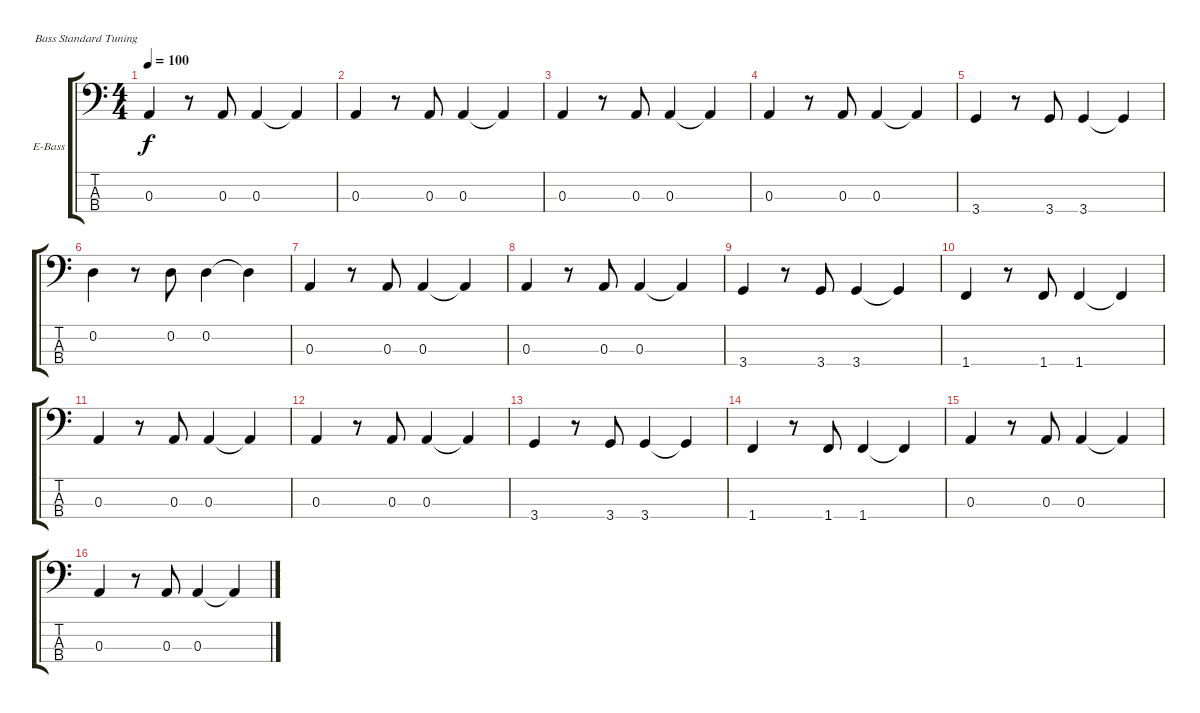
\defaultSystemsLayout 4
\bracketExtendMode groupsimilarinstruments
\firstSystemTrackNameOrientation horizontal
\otherSystemsTrackNameOrientation horizontal
\track ("Electric Bass" "E-Bass") {instrument electricbassfinger}
\staff {score tabs}
\tuning (G2 D2 A1 E1)
\ts (4 4)
\tempo 100
\clef f4
\ks c
0.3.4{dy f} r.8 0.3.8 0.3.4 0.3{t}.4 |
0.3.4 r.8 0.3.8 0.3.4 0.3{t}.4 |
0.3.4 r.8 0.3.8 0.3.4 0.3{t}.4 |
0.3.4 r.8 0.3.8 0.3.4 0.3{t}.4 |
3.4.4 r.8 3.4.8 3.4.4 3.4{t}.4 |
0.2.4 r.8 0.2.8 0.2.4 0.2{t}.4 |
0.3.4 r.8 0.3.8 0.3.4 0.3{t}.4 |
0.3.4 r.8 0.3.8 0.3.4 0.3{t}.4 |
3.4.4 r.8 3.4.8 3.4.4 3.4{t}.4 |
1.4.4 r.8 1.4.8 1.4.4 1.4{t}.4 |
0.3.4 r.8 0.3.8 0.3.4 0.3{t}.4 |
0.3.4 r.8 0.3.8 0.3.4 0.3{t}.4 |
3.4.4 r.8 3.4.8 3.4.4 3.4{t}.4 |
1.4.4 r.8 1.4.8 1.4.4 1.4{t}.4 |
0.3.4 r.8 0.3.8 0.3.4 0.3{t}.4 |
0.3.4 r.8 0.3.8 0.3.4 0.3{t}.4
